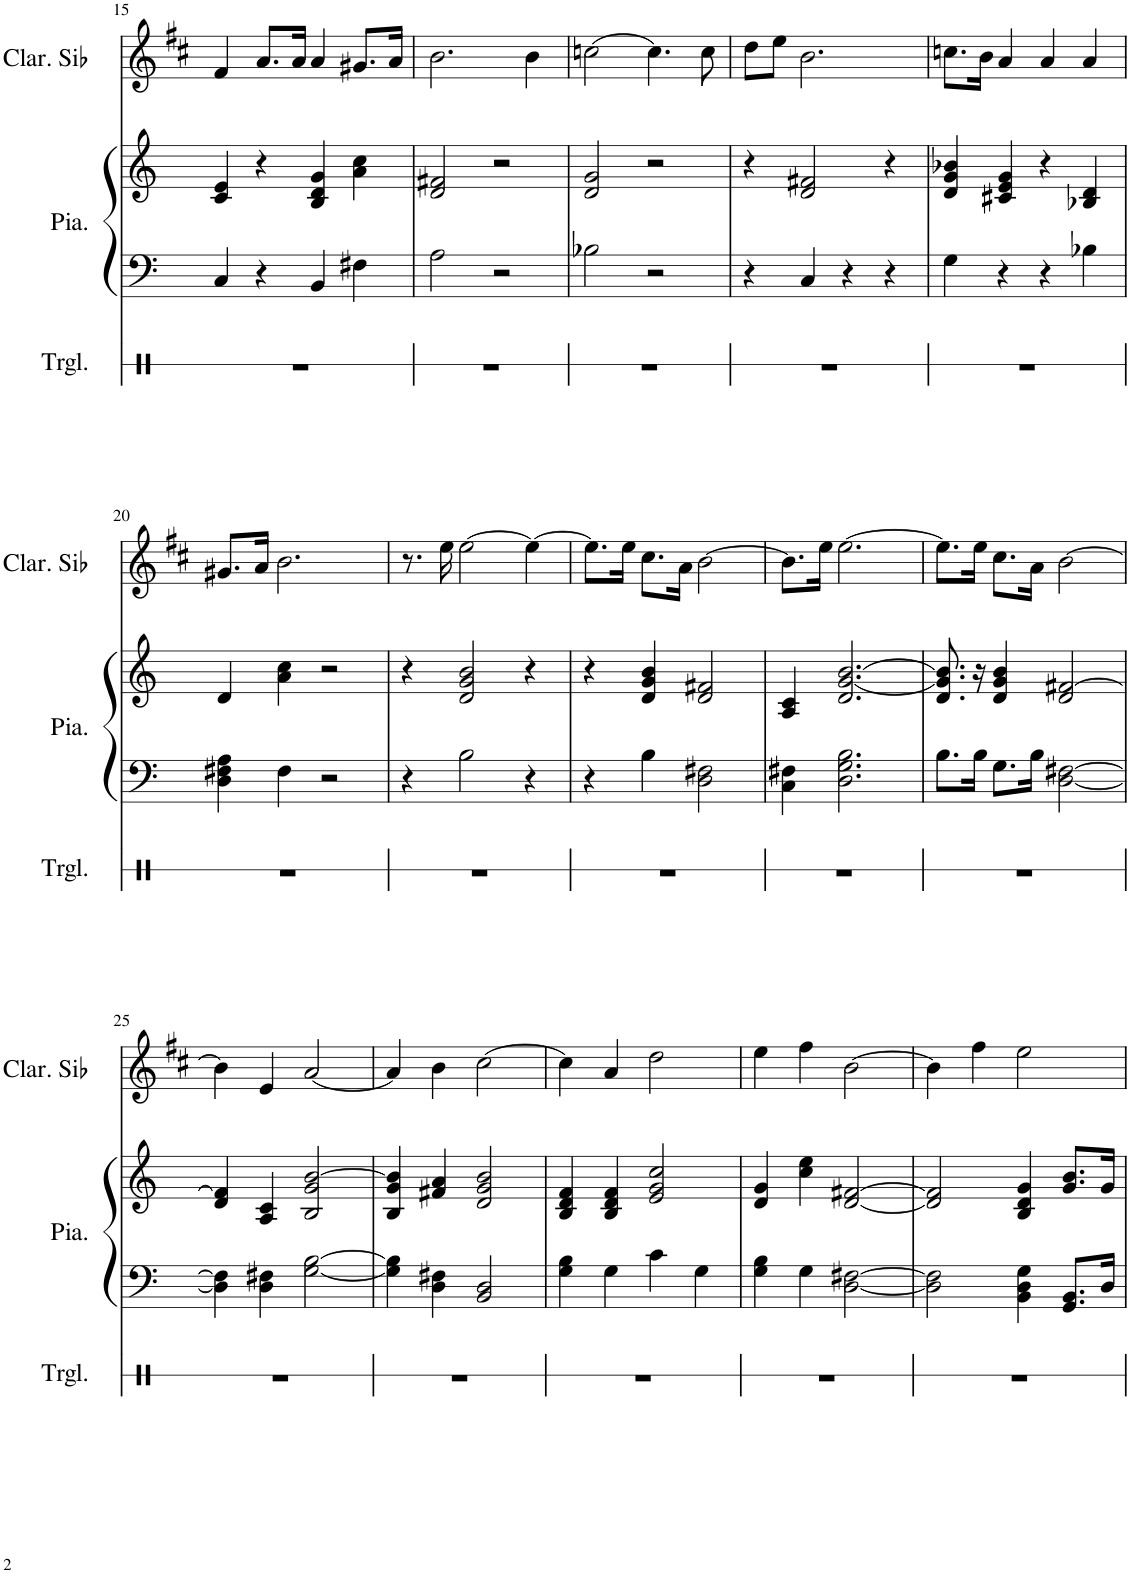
**kern	**kern	**kern	**kern
*part3	*part2	*part2	*part1
*staff4	*staff3	*staff2	*staff1
*I"Triangle	*I"Piano	*	*I"Clarinette en Sib
*I'Trgl.	*I'Pia.	*	*I'Clar. Sib
!!LO:PB:g=z
*clefX	*clefF4	*clefG2	*clefG2
*	*	*	*Trd1c2
*k[]	*k[]	*k[]	*k[f#c#]
*M4/4	*M4/4	*M4/4	*M4/4
=15	=15	=15	=15
1r	4C/	4c/ 4e/	4f#/
.	4r	4r	8.a/L
.	.	.	16a/Jk
.	4BB/	4B/ 4d/ 4g/	4a/
.	4F#X\	4a\ 4cc\	8.g#X/L
.	.	.	16a/Jk
=16	=16	=16	=16
1r	2A\	2d/ 2f#X/	2.b\
.	2r	2r	.
.	.	.	4b\
=17	=17	=17	=17
1r	2B-X\	2d/ 2g/	[2ccn\
.	2r	2r	4.cc\]
.	.	.	8cc\
=18	=18	=18	=18
1r	4r	4r	8dd\L
.	.	.	8ee\J
.	4C/	2d/ 2f#X/	2.b\
.	4r	.	.
.	4r	4r	.
=19	=19	=19	=19
1r	4G\	4d/ 4g/ 4b-X/	8.ccn\L
.	.	.	16b\Jk
.	4r	4c#X/ 4e/ 4g/	4a/
.	4r	4r	4a/
.	4B-X\	4B-X/ 4d/	4a/
!!LO:LB:g=z
=20	=20	=20	=20
1r	4D\ 4F#X\ 4A\	4d/	8.g#X/L
.	.	.	16a/Jk
.	4F#\	4a\ 4cc\	2.b\
.	2r	2r	.
=21	=21	=21	=21
1r	4r	4r	8.r
.	.	.	16ee\
.	2B\	2d/ 2g/ 2b/	[2ee\
.	4r	4r	4ee\_
=22	=22	=22	=22
1r	4r	4r	8.ee\L]
.	.	.	16ee\Jk
.	4B\	4d/ 4g/ 4b/	8.cc#\L
.	.	.	16a\Jk
.	2D\ 2F#X\	2d/ 2f#X/	[2b\
=23	=23	=23	=23
1r	4C\ 4F#X\	4A/ 4c/	8.b\L]
.	.	.	16ee\Jk
.	2.D\ 2.G\ 2.B\	2.d/ [2.g/ [2.b/	[2.ee\
=24	=24	=24	=24
1r	8.B\L	8.d/ 8.g/] 8.b/]	8.ee\L]
.	16B\Jk	16r	16ee\Jk
.	8.G\L	4d/ 4g/ 4b/	8.cc#\L
.	16B\Jk	.	16a\Jk
.	[2D\ [2F#X\	2d/ [2f#X/	[2b\
!!LO:LB:g=z
=25	=25	=25	=25
1r	4D\] 4F#\]	4d/ 4f#/]	4b\]
.	4D\ 4F#X\	4A/ 4c/	4e/
.	[2G\ [2B\	2B/ 2g/ [2b/	[2a/
=26	=26	=26	=26
1r	4G\] 4B\]	4B/ 4g/ 4b/]	4a/]
.	4D\ 4F#X\	4f#X/ 4a/	4b\
.	2BB/ 2D/	2d/ 2g/ 2b/	[2cc#\
=27	=27	=27	=27
1r	4G\ 4B\	4B/ 4d/ 4f/	4cc#\]
.	4G\	4B/ 4d/ 4f/	4a/
.	4c\	2e/ 2g/ 2cc/	2dd\
.	4G\	.	.
=28	=28	=28	=28
1r	4G\ 4B\	4d/ 4g/	4ee\
.	4G\	4cc\ 4ee\	4ff#\
.	[2D\ [2F#X\	[2d/ [2f#X/	[2b\
=29	=29	=29	=29
1r	2D\] 2F#\]	2d/] 2f#/]	4b\]
.	.	.	4ff#\
.	4BB\ 4D\ 4G\	4B/ 4d/ 4g/	2ee\
.	8.GG/ 8.BB/L	8.g/ 8.b/L	.
.	16D/Jk	16g/Jk	.
=	=	=	=
*-	*-	*-	*-
